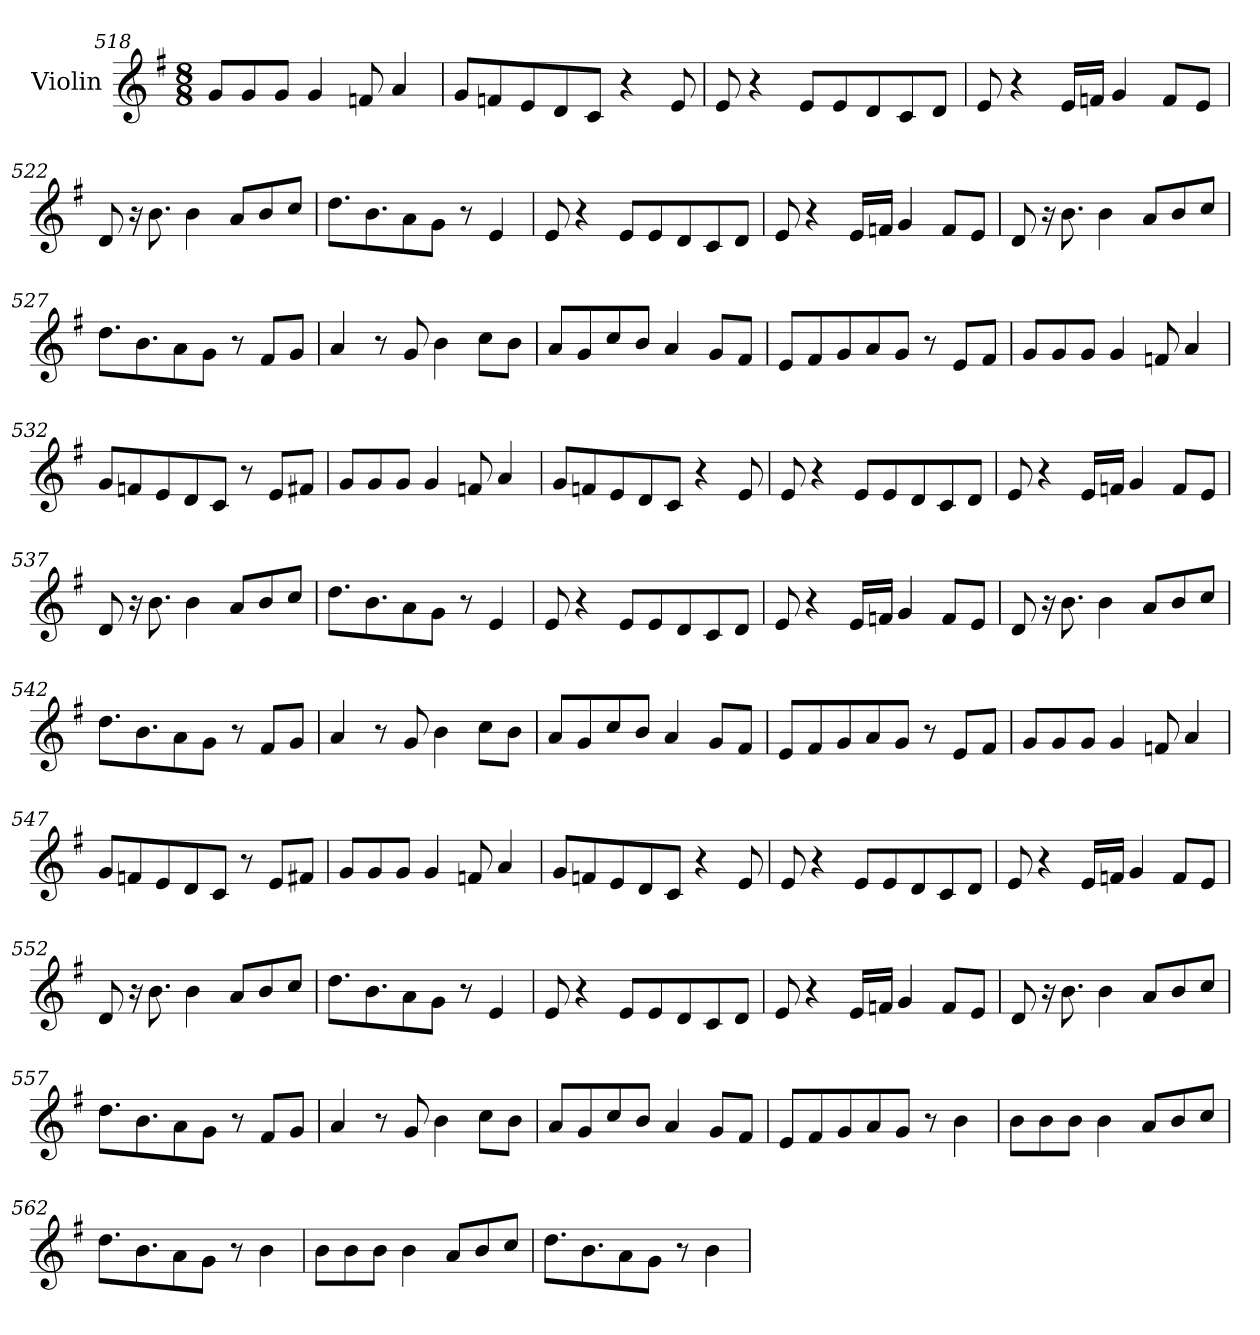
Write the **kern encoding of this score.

**kern
*part1
*staff1
*I"Violin
*clefG2
*k[f#]
*G:
*M8/8
=518
8g/L
8g/
8g/J
4g/
8fn/
4a/
!!LO:LB:g=z
=519
8g/L
8fn/
8e/
8d/
8c/J
4r
8e/
=520
8e/
4r
8e/L
8e/
8d/
8c/
8d/J
=521
8e/
4r
16e/LL
16fn/JJ
4g/
8f/L
8e/J
=522
8d/
16r
8.b\
4b\
8a/L
8b/
8cc/J
!!LO:LB:g=z
=523
8.dd\L
8.b\
8a\
8g\J
8r
4e/
=524
8e/
4r
8e/L
8e/
8d/
8c/
8d/J
=525
8e/
4r
16e/LL
16fn/JJ
4g/
8f/L
8e/J
=526
8d/
16r
8.b\
4b\
8a/L
8b/
8cc/J
!!LO:PB:g=z
=527
8.dd\L
8.b\
8a\
8g\J
8r
8f#/L
8g/J
=528
4a/
8r
8g/
4b\
8cc\L
8b\J
=529
8a/L
8g/
8cc/
8b/J
4a/
8g/L
8f#/J
=530
8e/L
8f#/
8g/
8a/
8g/J
8r
8e/L
8f#/J
!!LO:LB:g=z
=531
8g/L
8g/
8g/J
4g/
8fn/
4a/
=532
8g/L
8fn/
8e/
8d/
8c/J
8r
8e/L
8f#X/J
=533
8g/L
8g/
8g/J
4g/
8fn/
4a/
=534
8g/L
8fn/
8e/
8d/
8c/J
4r
8e/
!!LO:LB:g=z
=535
8e/
4r
8e/L
8e/
8d/
8c/
8d/J
=536
8e/
4r
16e/LL
16fn/JJ
4g/
8f/L
8e/J
=537
8d/
16r
8.b\
4b\
8a/L
8b/
8cc/J
=538
8.dd\L
8.b\
8a\
8g\J
8r
4e/
!!LO:LB:g=z
=539
8e/
4r
8e/L
8e/
8d/
8c/
8d/J
=540
8e/
4r
16e/LL
16fn/JJ
4g/
8f/L
8e/J
=541
8d/
16r
8.b\
4b\
8a/L
8b/
8cc/J
=542
8.dd\L
8.b\
8a\
8g\J
8r
8f#/L
8g/J
!!LO:LB:g=z
=543
4a/
8r
8g/
4b\
8cc\L
8b\J
=544
8a/L
8g/
8cc/
8b/J
4a/
8g/L
8f#/J
=545
8e/L
8f#/
8g/
8a/
8g/J
8r
8e/L
8f#/J
=546
8g/L
8g/
8g/J
4g/
8fn/
4a/
!!LO:LB:g=z
=547
8g/L
8fn/
8e/
8d/
8c/J
8r
8e/L
8f#X/J
=548
8g/L
8g/
8g/J
4g/
8fn/
4a/
=549
8g/L
8fn/
8e/
8d/
8c/J
4r
8e/
=550
8e/
4r
8e/L
8e/
8d/
8c/
8d/J
!!LO:LB:g=z
=551
8e/
4r
16e/LL
16fn/JJ
4g/
8f/L
8e/J
=552
8d/
16r
8.b\
4b\
8a/L
8b/
8cc/J
=553
8.dd\L
8.b\
8a\
8g\J
8r
4e/
=554
8e/
4r
8e/L
8e/
8d/
8c/
8d/J
!!LO:LB:g=z
=555
8e/
4r
16e/LL
16fn/JJ
4g/
8f/L
8e/J
=556
8d/
16r
8.b\
4b\
8a/L
8b/
8cc/J
=557
8.dd\L
8.b\
8a\
8g\J
8r
8f#/L
8g/J
=558
4a/
8r
8g/
4b\
8cc\L
8b\J
!!LO:PB:g=z
=559
8a/L
8g/
8cc/
8b/J
4a/
8g/L
8f#/J
=560
8e/L
8f#/
8g/
8a/
8g/J
8r
4b\
=561
8b\L
8b\
8b\J
4b\
8a/L
8b/
8cc/J
=562
8.dd\L
8.b\
8a\
8g\J
8r
4b\
!!LO:LB:g=z
=563
8b\L
8b\
8b\J
4b\
8a/L
8b/
8cc/J
=564
8.dd\L
8.b\
8a\
8g\J
8r
4b\
=
*-
